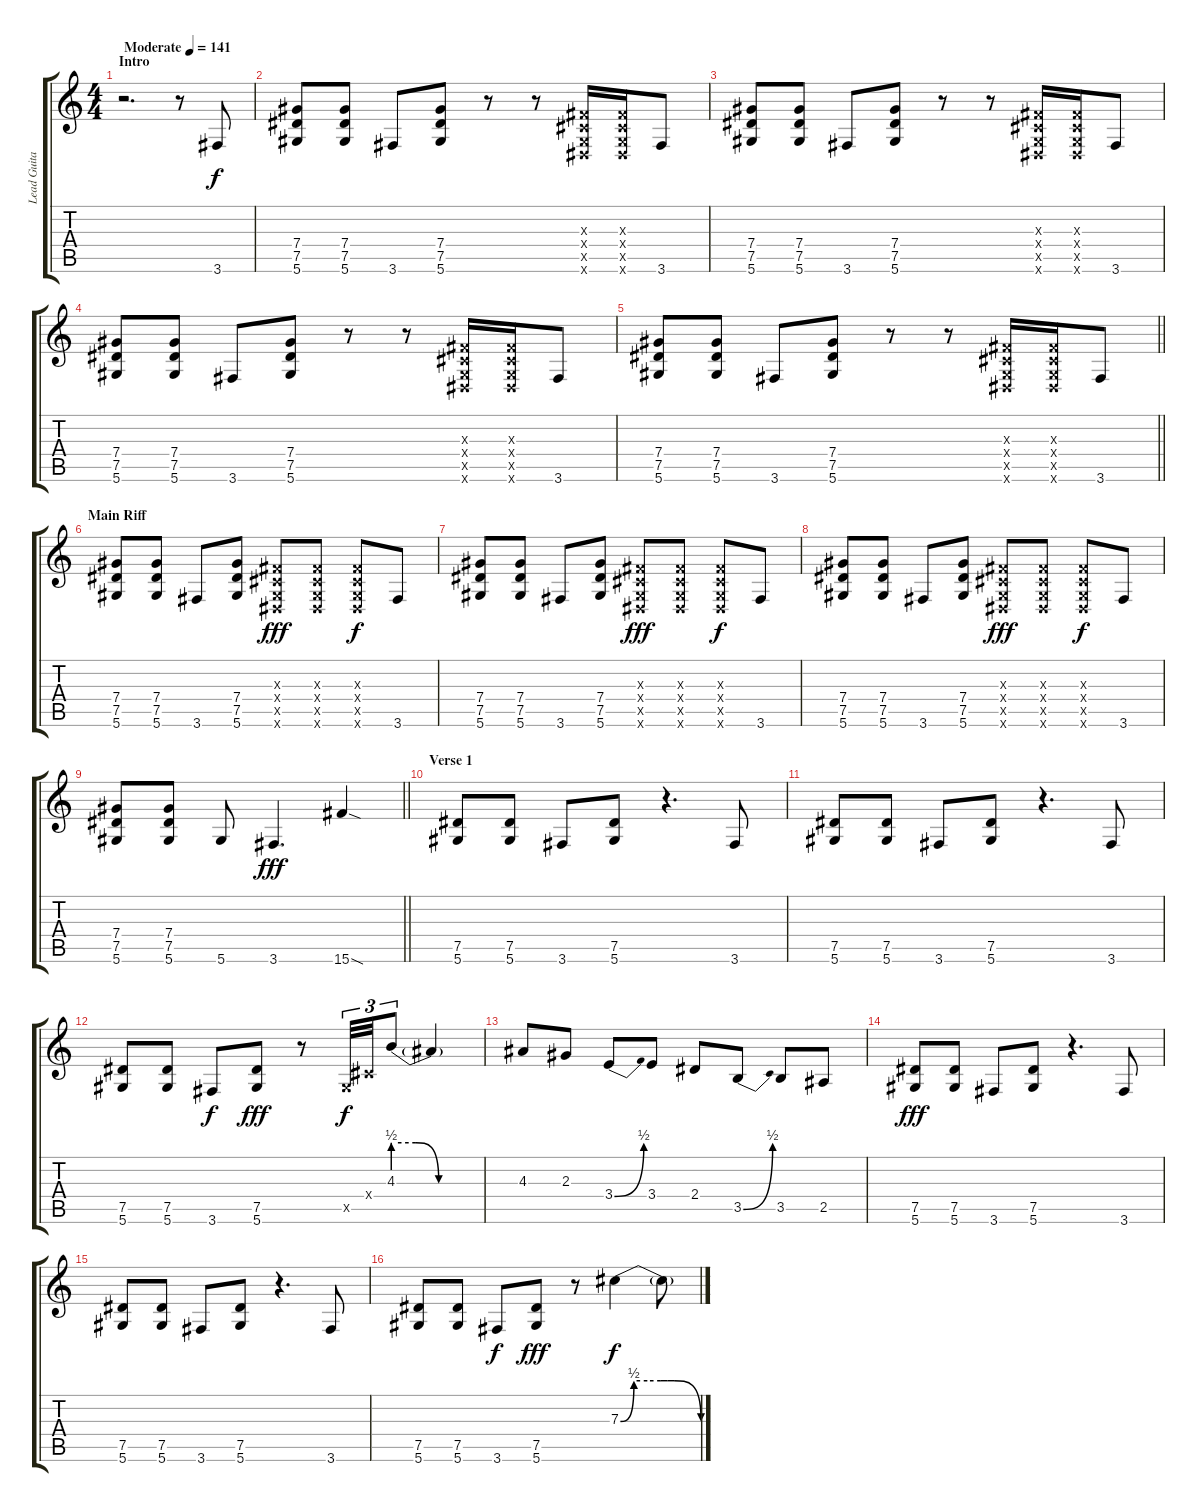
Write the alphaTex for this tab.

\track ("Lead Guitar" "Lead Guita") {instrument overdrivenguitar}
\staff {score tabs}
\tuning (Eb4 Bb3 Gb3 Db3 Ab2 Eb2) {hide}
\ts (4 4)
\section ("" "Intro")
\tempo (141 "Moderate")
\clef g2
\ks c
r.2{d dy f instrument overdrivenguitar} r.8 3.6.8 |
(7.4 7.5 5.6).8 (7.4 7.5 5.6).8 3.6.8 (7.4 7.5 5.6).8 r.8 r.8 (0.3{x} 0.4{x} 0.5{x} 0.6{x}).16 (0.3{x} 0.4{x} 0.5{x} 0.6{x}).16 3.6.8 |
(7.4 7.5 5.6).8 (7.4 7.5 5.6).8 3.6.8 (7.4 7.5 5.6).8 r.8 r.8 (0.3{x} 0.4{x} 0.5{x} 0.6{x}).16 (0.3{x} 0.4{x} 0.5{x} 0.6{x}).16 3.6.8 |
(7.4 7.5 5.6).8 (7.4 7.5 5.6).8 3.6.8 (7.4 7.5 5.6).8 r.8 r.8 (0.3{x} 0.4{x} 0.5{x} 0.6{x}).16 (0.3{x} 0.4{x} 0.5{x} 0.6{x}).16 3.6.8 |
\barLineRight lightlight
(7.4 7.5 5.6).8 (7.4 7.5 5.6).8 3.6.8 (7.4 7.5 5.6).8 r.8 r.8 (0.3{x} 0.4{x} 0.5{x} 0.6{x}).16 (0.3{x} 0.4{x} 0.5{x} 0.6{x}).16 3.6.8 |
\section ("" "Main Riff")
(7.4 7.5 5.6).8 (7.4 7.5 5.6).8 3.6.8 (7.4 7.5 5.6).8 (0.3{x} 0.4{x} 0.5{x} 0.6{x}).8{dy fff} (0.3{x} 0.4{x} 0.5{x} 0.6{x}).8 (0.3{x} 0.4{x} 0.5{x} 0.6{x}).8{dy f} 3.6.8 |
(7.4 7.5 5.6).8 (7.4 7.5 5.6).8 3.6.8 (7.4 7.5 5.6).8 (0.3{x} 0.4{x} 0.5{x} 0.6{x}).8{dy fff} (0.3{x} 0.4{x} 0.5{x} 0.6{x}).8 (0.3{x} 0.4{x} 0.5{x} 0.6{x}).8{dy f} 3.6.8 |
(7.4 7.5 5.6).8 (7.4 7.5 5.6).8 3.6.8 (7.4 7.5 5.6).8 (0.3{x} 0.4{x} 0.5{x} 0.6{x}).8{dy fff} (0.3{x} 0.4{x} 0.5{x} 0.6{x}).8 (0.3{x} 0.4{x} 0.5{x} 0.6{x}).8{dy f} 3.6.8 |
\barLineRight lightlight
(7.4 7.5 5.6).8 (7.4 7.5 5.6).8 5.6.8 3.6.4{d dy fff} 15.6{sod}.4 |
\section ("" "Verse 1")
(7.5 5.6).8 (7.5 5.6).8 3.6.8 (7.5 5.6).8 r.4{d} 3.6.8 |
(7.5 5.6).8 (7.5 5.6).8 3.6.8 (7.5 5.6).8 r.4{d} 3.6.8 |
(7.5 5.6).8 (7.5 5.6).8 3.6.8{dy f} (7.5 5.6).8{dy fff} r.8 0.5{x}.32{tu (3 2) dy f volume 16} 0.4{x}.32{tu (3 2)} 4.3{be (custom 0 2 15 2 30 0 60 0)}.8{tu (3 2)} 4.3{t}.4 |
4.3.8 2.3.8 3.4{be (bend 0 0 60 2)}.8 3.4.8 2.4.8 3.5{be (bend 0 0 60 2)}.8 3.5.8 2.5.8 |
(7.5 5.6).8{dy fff volume 13} (7.5 5.6).8 3.6.8 (7.5 5.6).8 r.4{d} 3.6.8 |
(7.5 5.6).8 (7.5 5.6).8 3.6.8 (7.5 5.6).8 r.4{d} 3.6.8 |
(7.5 5.6).8 (7.5 5.6).8 3.6.8{dy f} (7.5 5.6).8{dy fff} r.8 7.3{be (custom 0 0 10 2 20 2 30 2 35 2 40 2 60 0)}.4{dy f volume 16} 7.3{h t}.8
